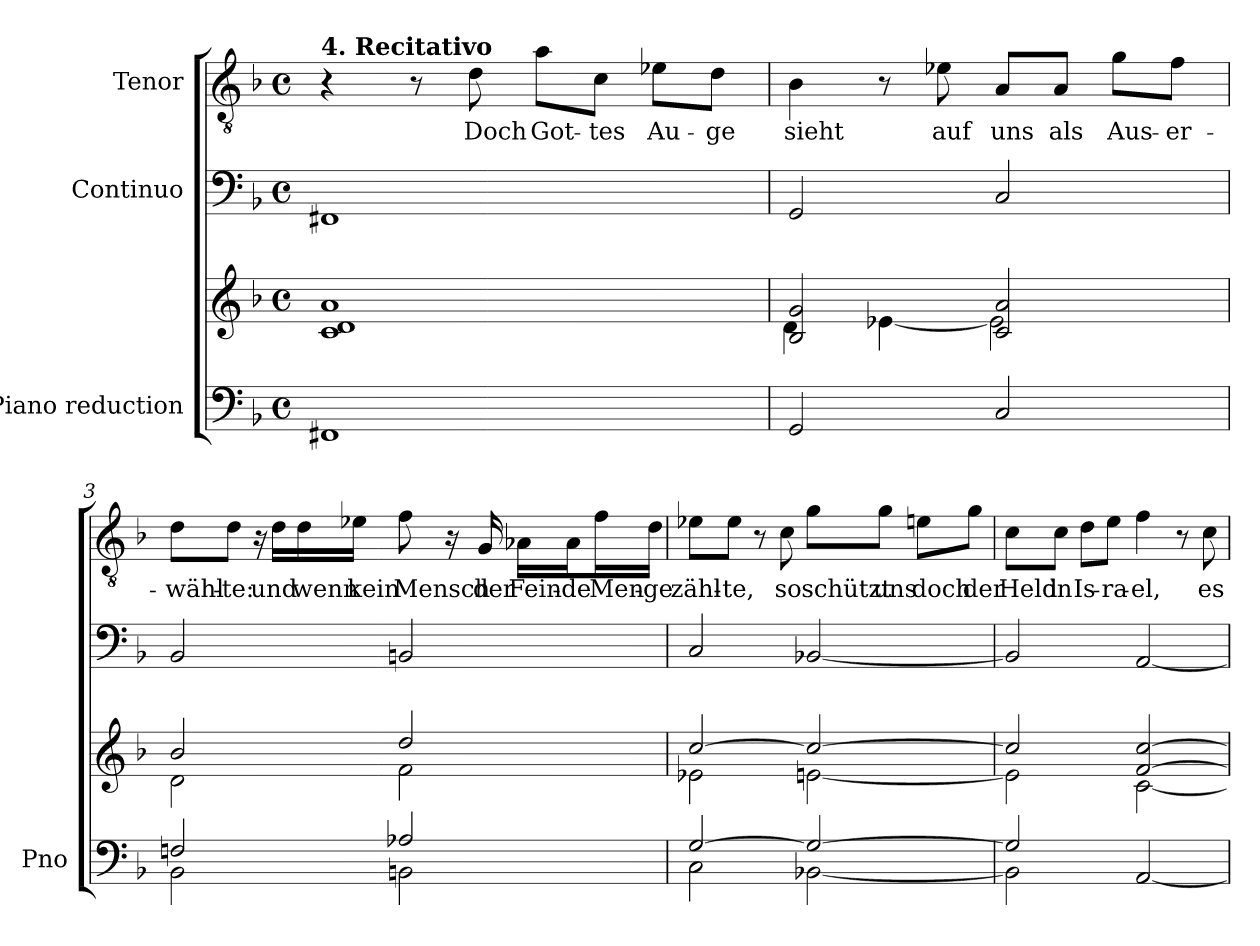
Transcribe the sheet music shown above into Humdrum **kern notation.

**kern	**kern	**kern	**kern	**text
*part3	*part3	*part2	*part1	*part1
*staff4	*staff3	*staff2	*staff1	*staff1
*I"Piano reduction	*	*I"Continuo	*I"Tenor	*
*I'Pno	*	*	*	*
*stria5	*stria5	*	*	*
*clefF4	*clefG2	*clefF4	*clefGv2	*
*k[b-]	*k[b-]	*k[b-]	*k[b-]	*
*M4/4	*M4/4	*M4/4	*M4/4	*
*met(c)	*met(c)	*met(c)	*met(c)	*
=1	=1	=1	=1	=1
!	!	!	!LO:TX:a:B:t=4. Recitativo	!
1FF#X	1c 1d 1a	1FF#X	4r	.
.	.	.	8r	.
!	!	!	!	!LO:LY:b
.	.	.	8d\	Doch
!	!	!	!	!LO:LY:b
.	.	.	8a\L	Got-
!	!	!	!	!LO:LY:b
.	.	.	8c\J	tes
!	!	!	!	!LO:LY:b
.	.	.	8e-X\L	Au-
!	!	!	!	!LO:LY:b
.	.	.	8d\J	ge
=2	=2	=2	=2	=2
*	*^	*	*	*
!	!	!	!	!	!LO:LY:b
2GG/	2B-/ 2g/	4d\	2GG/	4B-\	sieht
.	.	[4e-X\	.	8r	.
!	!	!	!	!	!LO:LY:b
.	.	.	.	8e-X\	auf
!	!	!	!	!	!LO:LY:b
2C/	2c/ 2a/	2e-\]	2C/	8A/L	uns
!	!	!	!	!	!LO:LY:b
.	.	.	.	8A/J	als
!	!	!	!	!	!LO:LY:b
.	.	.	.	8g\L	Aus-
!	!	!	!	!	!LO:LY:b
.	.	.	.	8f\J	er-
=3	=3	=3	=3	=3	=3
*^	*	*	*	*	*
!	!	!	!	!	!	!LO:LY:b
2Fn/	2BB-\	2b-/	2d\	2BB-/	8d\L	wähl-
!	!	!	!	!	!	!LO:LY:b
.	.	.	.	.	8d\J	te:
.	.	.	.	.	16r	.
!	!	!	!	!	!	!LO:LY:b
.	.	.	.	.	16d\LL	und
!	!	!	!	!	!	!LO:LY:b
.	.	.	.	.	16d\	wenn
!	!	!	!	!	!	!LO:LY:b
.	.	.	.	.	16e-X\JJ	kein
!	!	!	!	!	!	!LO:LY:b
2A-X/	2BBn\	2dd/	2f\	2BBn/	8f\	Mensch
.	.	.	.	.	16r	.
!	!	!	!	!	!	!LO:LY:b
.	.	.	.	.	16G/	der
!	!	!	!	!	!	!LO:LY:b
.	.	.	.	.	16A-X\LL	Fein-
!	!	!	!	!	!	!LO:LY:b
.	.	.	.	.	16A-\J	de
!	!	!	!	!	!	!LO:LY:b
.	.	.	.	.	16f\L	Men-
!	!	!	!	!	!	!LO:LY:b
.	.	.	.	.	16d\JJ	ge
!!LO:LB:g=z
=4	=4	=4	=4	=4	=4	=4
!	!	!	!	!	!	!LO:LY:b
[2G/	2C\	[2cc/	2e-X\	2C/	8e-X\L	zähl-
!	!	!	!	!	!	!LO:LY:b
.	.	.	.	.	8e-\J	te,
.	.	.	.	.	8r	.
!	!	!	!	!	!	!LO:LY:b
.	.	.	.	.	8c\	so
!	!	!	!	!	!	!LO:LY:b
2G/_	[2BB-X\	2cc/_	[2en\	[2BB-X/	8g\L	schützt
!	!	!	!	!	!	!LO:LY:b
.	.	.	.	.	8g\J	uns
!	!	!	!	!	!	!LO:LY:b
.	.	.	.	.	8en\L	doch
!	!	!	!	!	!	!LO:LY:b
.	.	.	.	.	8g\J	der
=5	=5	=5	=5	=5	=5	=5
!	!	!	!	!	!	!LO:LY:b
2G/]	2BB-\]	2cc/]	2e\]	2BB-/]	8c\L	Held
!	!	!	!	!	!	!LO:LY:b
.	.	.	.	.	8c\J	in
!	!	!	!	!	!	!LO:LY:b
.	.	.	.	.	8d\L	Is-
!	!	!	!	!	!	!LO:LY:b
.	.	.	.	.	8e\J	ra-
!	!	!	!	!	!	!LO:LY:b
[<2AA/	2ryy	[2f/ [2cc/	[2c\	[2AA/	4f\	el,
.	.	.	.	.	8r	.
!	!	!	!	!	!	!LO:LY:b
.	.	.	.	.	8c\	es
*v	*v	*	*	*	*	*
*	*v	*v	*	*	*
=	=	=	=	=
*-	*-	*-	*-	*-
